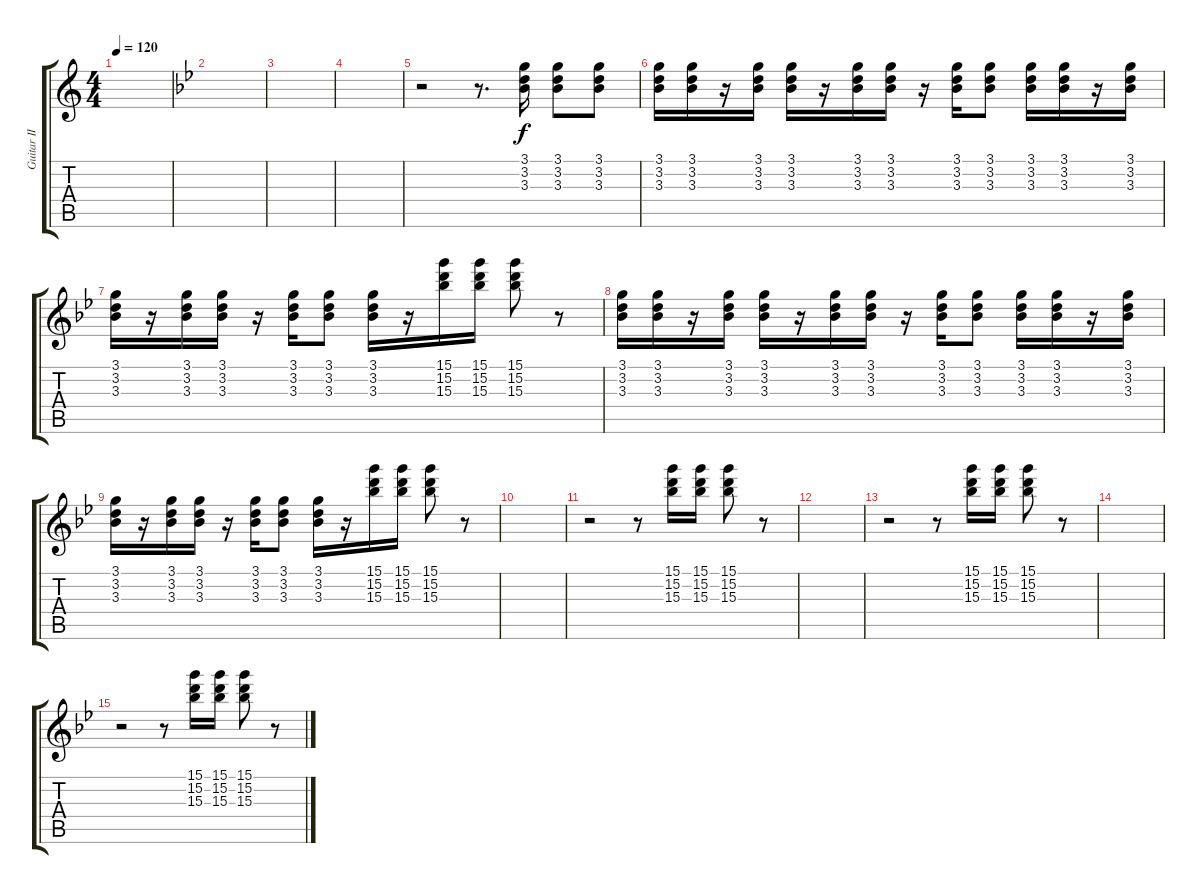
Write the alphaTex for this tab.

\track ("Guitar II" "Guitar II") {instrument electricguitarjazz}
\staff {score tabs}
\tuning (E4 B3 G3 D3 A2 E2) {hide}
\ts (4 4)
\tempo 120
\clef g2
\ks c
|
\ks bb
|
|
|
r.2 r.8{d} (3.1 3.2 3.3).16 (3.1 3.2 3.3).8 (3.1 3.2 3.3).8 |
(3.1 3.2 3.3).16 (3.1 3.2 3.3).16 r.16 (3.1 3.2 3.3).16 (3.1 3.2 3.3).16 r.16 (3.1 3.2 3.3).16 (3.1 3.2 3.3).16 r.16 (3.1 3.2 3.3).16 (3.1 3.2 3.3).8 (3.1 3.2 3.3).16 (3.1 3.2 3.3).16 r.16 (3.1 3.2 3.3).16 |
(3.1 3.2 3.3).16 r.16 (3.1 3.2 3.3).16 (3.1 3.2 3.3).16 r.16 (3.1 3.2 3.3).16 (3.1 3.2 3.3).8 (3.1 3.2 3.3).16 r.16 (15.1 15.2 15.3).16 (15.1 15.2 15.3).16 (15.1 15.2 15.3).8 r.8 |
(3.1 3.2 3.3).16 (3.1 3.2 3.3).16 r.16 (3.1 3.2 3.3).16 (3.1 3.2 3.3).16 r.16 (3.1 3.2 3.3).16 (3.1 3.2 3.3).16 r.16 (3.1 3.2 3.3).16 (3.1 3.2 3.3).8 (3.1 3.2 3.3).16 (3.1 3.2 3.3).16 r.16 (3.1 3.2 3.3).16 |
(3.1 3.2 3.3).16 r.16 (3.1 3.2 3.3).16 (3.1 3.2 3.3).16 r.16 (3.1 3.2 3.3).16 (3.1 3.2 3.3).8 (3.1 3.2 3.3).16 r.16 (15.1 15.2 15.3).16 (15.1 15.2 15.3).16 (15.1 15.2 15.3).8 r.8 |
|
r.2 r.8 (15.1 15.2 15.3).16 (15.1 15.2 15.3).16 (15.1 15.2 15.3).8 r.8 |
|
r.2 r.8 (15.1 15.2 15.3).16 (15.1 15.2 15.3).16 (15.1 15.2 15.3).8 r.8 |
|
r.2 r.8 (15.1 15.2 15.3).16 (15.1 15.2 15.3).16 (15.1 15.2 15.3).8 r.8
